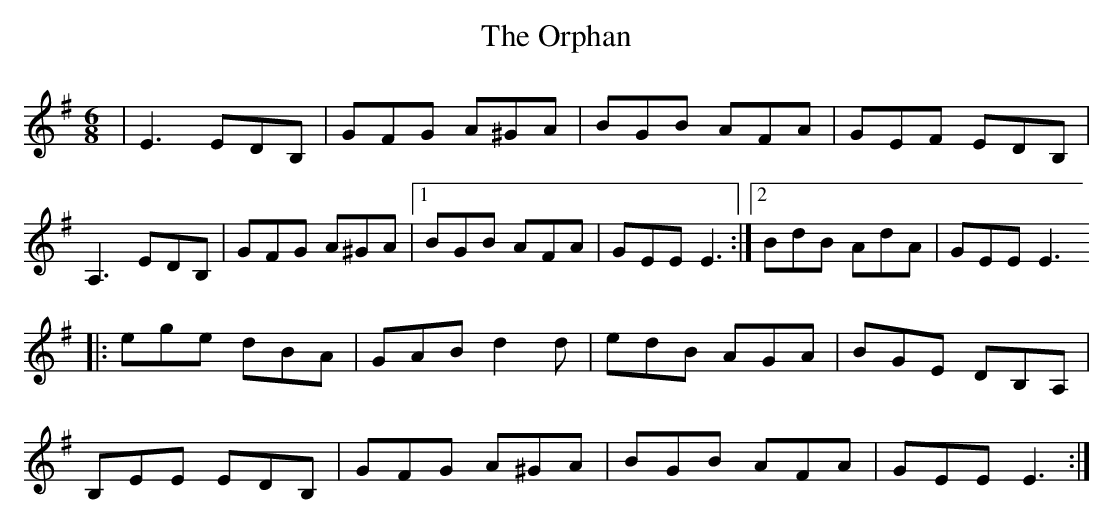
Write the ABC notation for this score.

X:1
T:The Orphan
M:6/8
L:1/8
K:Em
|E3 EDB,|GFG A^GA|BGB AFA|GEF EDB,|
A,3 EDB,|GFG A^GA|1 BGB AFA|GEE E3:|2 BdB AdA|GEE E3
|:ege dBA|GAB d2d|edB AGA|BGE DB,A,|
B,EE EDB,|GFG A^GA|BGB AFA|GEE E3:|
